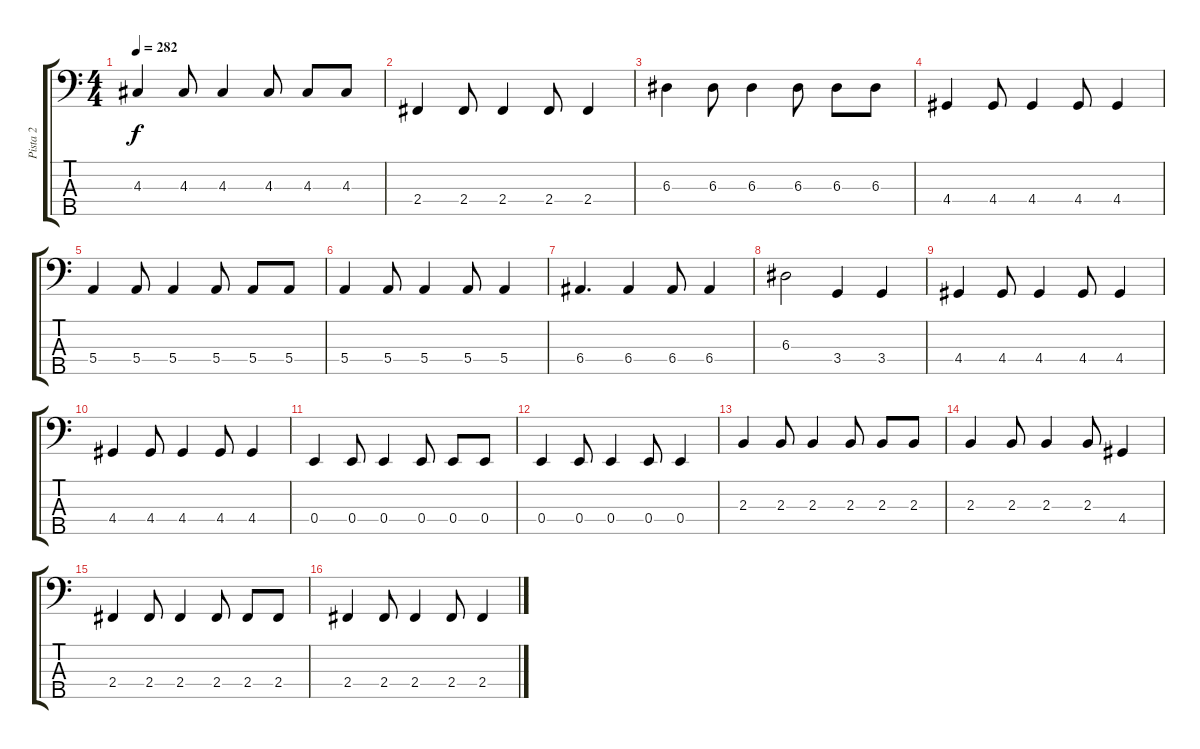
\track ("Pista 2" "Pista 2") {instrument electricbassfinger}
\staff {score tabs}
\tuning (G2 D2 A1 E1 B0) {hide}
\ts (4 4)
\tempo 282
\clef f4
\ks c
4.3.4{dy f} 4.3.8 4.3.4 4.3.8 4.3.8 4.3.8 |
2.4.4 2.4.8 2.4.4 2.4.8 2.4.4 |
6.3.4 6.3.8 6.3.4 6.3.8 6.3.8 6.3.8 |
4.4.4 4.4.8 4.4.4 4.4.8 4.4.4 |
5.4.4 5.4.8 5.4.4 5.4.8 5.4.8 5.4.8 |
5.4.4 5.4.8 5.4.4 5.4.8 5.4.4 |
6.4.4{d} 6.4.4 6.4.8 6.4.4 |
6.3.2 3.4.4 3.4.4 |
4.4.4 4.4.8 4.4.4 4.4.8 4.4.4 |
4.4.4 4.4.8 4.4.4 4.4.8 4.4.4 |
0.4.4 0.4.8 0.4.4 0.4.8 0.4.8 0.4.8 |
0.4.4 0.4.8 0.4.4 0.4.8 0.4.4 |
2.3.4 2.3.8 2.3.4 2.3.8 2.3.8 2.3.8 |
2.3.4 2.3.8 2.3.4 2.3.8 4.4.4 |
2.4.4 2.4.8 2.4.4 2.4.8 2.4.8 2.4.8 |
2.4.4 2.4.8 2.4.4 2.4.8 2.4.4
